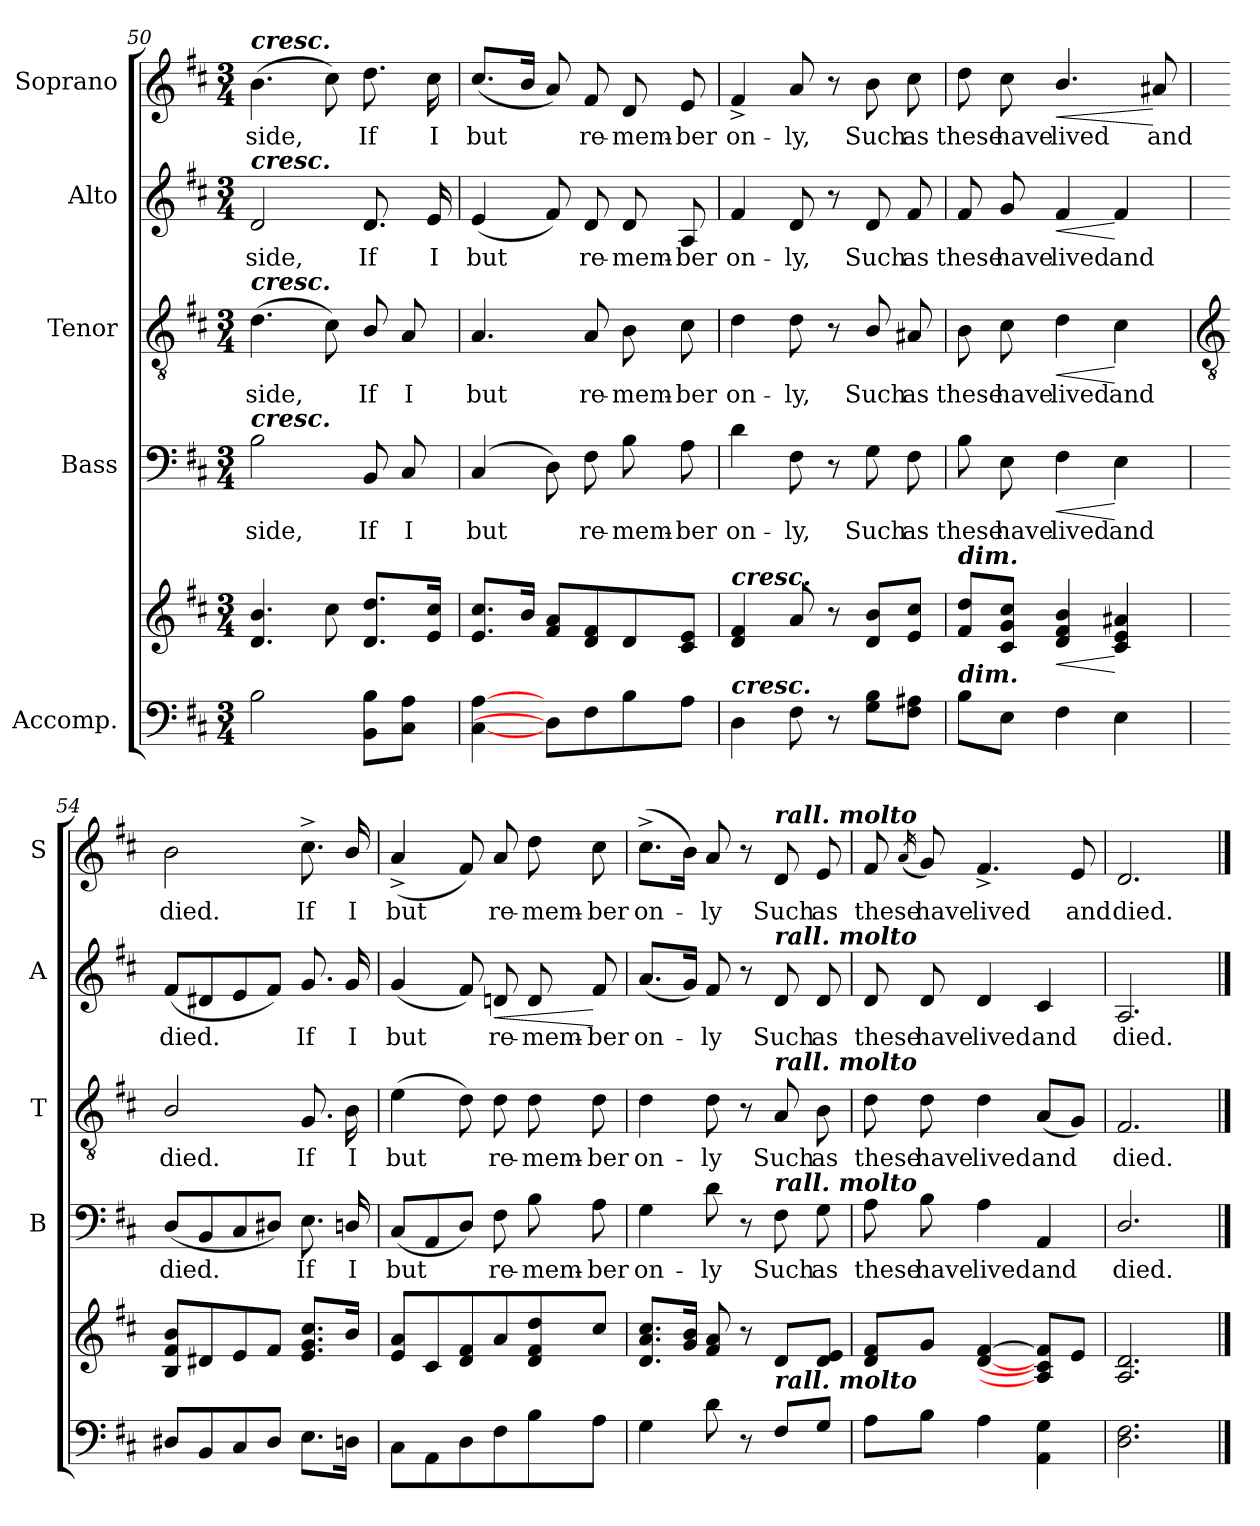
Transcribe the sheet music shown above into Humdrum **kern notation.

**kern	**kern	**dynam	**kern	**text	**dynam	**kern	**text	**dynam	**kern	**text	**dynam	**kern	**text	**dynam
*part5	*part5	*part5	*part4	*part4	*part4	*part3	*part3	*part3	*part2	*part2	*part2	*part1	*part1	*part1
*staff6	*staff5	*staff5/6	*staff4	*staff4	*staff4	*staff3	*staff3	*staff3	*staff2	*staff2	*staff2	*staff1	*staff1	*staff1
*I"Accomp.	*	*	*I"Bass	*	*	*I"Tenor	*	*	*I"Alto	*	*	*I"Soprano	*	*
*	*	*	*I'B	*	*	*I'T	*	*	*I'A	*	*	*I'S	*	*
*clefF4	*clefG2	*	*clefF4	*	*	*clefGv2	*	*	*clefG2	*	*	*clefG2	*	*
*k[f#c#]	*k[f#c#]	*	*k[f#c#]	*	*	*k[f#c#]	*	*	*k[f#c#]	*	*	*k[f#c#]	*	*
*D:	*D:	*	*D:	*	*	*D:	*	*	*D:	*	*	*D:	*	*
*M3/4	*M3/4	*	*M3/4	*	*	*M3/4	*	*	*M3/4	*	*	*M3/4	*	*
=50	=50	=50	=50	=50	=50	=50	=50	=50	=50	=50	=50	=50	=50	=50
!	!	!	!	!	!	!	!	!	!	!	!	!LO:TX:a:Bi:t=cresc.	!	!
!	!	!	!	!	!	!	!	!	!LO:TX:a:Bi:t=cresc.	!	!	!	!	!
!	!	!	!	!	!	!LO:TX:a:Bi:t=cresc.	!	!	!	!	!	!	!	!
!	!	!	!LO:TX:a:Bi:t=cresc.	!	!	!	!	!	!	!	!	!	!	!
!	!	!	!	!LO:LY:b	!	!	!LO:LY:b	!	!	!LO:LY:b	!	!	!LO:LY:b	!
2B	4.d 4.b	.	2B	-side,	.	(>4.d	-side,	.	2d	-side,	.	(>4.b	-side,	.
.	8cc#	.	.	.	.	8c#)	.	.	.	.	.	8cc#)	.	.
!	!	!	!	!LO:LY:b	!	!	!LO:LY:b	!	!	!LO:LY:b	!	!	!LO:LY:b	!
8BB 8BL	8.d 8.ddL	.	8BB	If	.	8B/	If	.	8.d	If	.	8.dd	If	.
!	!	!	!	!LO:LY:b	!	!	!LO:LY:b	!	!	!	!	!	!	!
8C# 8AJ	.	.	8C#	I	.	8A	I	.	.	.	.	.	.	.
!	!	!	!	!	!	!	!	!	!	!LO:LY:b	!	!	!LO:LY:b	!
.	16e 16cc#J	.	.	.	.	.	.	.	16e	I	.	16cc#	I	.
=51	=51	=51	=51	=51	=51	=51	=51	=51	=51	=51	=51	=51	=51	=51
!	!	!	!	!LO:LY:b	!	!	!LO:LY:b	!	!	!LO:LY:b	!	!	!LO:LY:b	!
[4C# [4A	8.e 8.cc#L	.	(<4C#	but	.	4.A	but	.	(<4e	but	.	(>8.cc#L	but	.
.	16b/J	.	.	.	.	.	.	.	.	.	.	16b/J	.	.
8DL]	8f# 8aL	.	8D)	.	.	.	.	.	8f#)	.	.	8a)	.	.
!	!	!	!	!LO:LY:b	!	!	!LO:LY:b	!	!	!LO:LY:b	!	!	!LO:LY:b	!
8F#	8d 8f#	.	8F#	re-	.	8A	re-	.	8d	re-	.	8f#	re-	.
!	!	!	!	!LO:LY:b	!	!	!LO:LY:b	!	!	!LO:LY:b	!	!	!LO:LY:b	!
8B	8d	.	8B	-mem-	.	8B	-mem-	.	8d	-mem-	.	8d	-mem-	.
!	!	!	!	!LO:LY:b	!	!	!LO:LY:b	!	!	!LO:LY:b	!	!	!LO:LY:b	!
8AJ	8c# 8eJ	.	8A	-ber	.	8c#	-ber	.	8A	-ber	.	8e	-ber	.
=52	=52	=52	=52	=52	=52	=52	=52	=52	=52	=52	=52	=52	=52	=52
!	!LO:TX:a:Bi:t=cresc.	!	!	!	!	!	!	!	!	!	!	!	!	!
!LO:TX:a:Bi:t=cresc.	!	!	!	!	!	!	!	!	!	!	!	!	!	!
!	!	!	!	!LO:LY:b	!	!	!LO:LY:b	!	!	!LO:LY:b	!	!	!LO:LY:b	!
4D	4d 4f#	.	4d	on-	.	4d	on-	.	4f#	on-	.	4f#^	on-	.
!	!	!	!	!LO:LY:b	!	!	!LO:LY:b	!	!	!LO:LY:b	!	!	!LO:LY:b	!
8F#	8a	.	8F#	-ly,	.	8d	-ly,	.	8d	-ly,	.	8a	-ly,	.
8r	8r	.	8r	.	.	8r	.	.	8r	.	.	8r	.	.
!	!	!	!	!LO:LY:b	!	!	!LO:LY:b	!	!	!LO:LY:b	!	!	!LO:LY:b	!
8G 8BL	8d 8bL	.	8G	Such	.	8B/	Such	.	8d	Such	.	8b	Such	.
!	!	!	!	!LO:LY:b	!	!	!LO:LY:b	!	!	!LO:LY:b	!	!	!LO:LY:b	!
8F# 8A#XJ	8e 8cc#J	.	8F#	as	.	8A#X	as	.	8f#	as	.	8cc#	as	.
=53	=53	=53	=53	=53	=53	=53	=53	=53	=53	=53	=53	=53	=53	=53
!	!LO:TX:a:Bi:t=dim.	!	!	!	!	!	!	!	!	!	!	!	!	!
!LO:TX:a:Bi:t=dim.	!	!	!	!	!	!	!	!	!	!	!	!	!	!
!	!	!	!	!LO:LY:b	!	!	!LO:LY:b	!	!	!LO:LY:b	!	!	!LO:LY:b	!
8BL	8f# 8ddL	.	8B	these	.	8B	these	.	8f#	these	.	8dd	these	.
!	!	!	!	!LO:LY:b	!	!	!LO:LY:b	!	!	!LO:LY:b	!	!	!LO:LY:b	!
8EJ	8c# 8g 8cc#J	.	8E	have	.	8c#	have	.	8g	have	.	8cc#	have	.
!	!	!LO:HP:b	!	!LO:LY:b	!LO:HP:b	!	!LO:LY:b	!LO:HP:b	!	!LO:LY:b	!LO:HP:b	!	!LO:LY:b	!LO:HP:b
4F#	4d/ 4f#/ 4b/	<	4F#	lived	<	4d	lived	<	4f#	lived	<	4.b/	lived	<
!	!	!	!	!LO:LY:b	!	!	!LO:LY:b	!	!	!LO:LY:b	!	!	!	!
4E	4c# 4e 4a#X	[	4E	and	[	4c#	and	[	4f#	and	[	.	.	.
!	!	!	!	!	!	!	!	!	!	!	!	!	!LO:LY:b	!
.	.	.	.	.	.	.	.	.	.	.	.	8a#X	and	[
!!LO:LB:g=z
=54	=54	=54	=54	=54	=54	=54	=54	=54	=54	=54	=54	=54	=54	=54
*	*	*	*	*	*	*clefGv2	*	*	*	*	*	*	*	*
!	!	!	!	!LO:LY:b	!	!	!LO:LY:b	!	!	!LO:LY:b	!	!	!LO:LY:b	!
8D#XL	8B 8f# 8bL	.	(<8DL	died.	.	2B/	died.	.	(<8f#L	died.	.	2b	died.	.
8BB	8d#X	.	8BB	.	.	.	.	.	8d#X	.	.	.	.	.
8C#	8e	.	8C#	.	.	.	.	.	8e	.	.	.	.	.
8D#J	8f#J	.	8D#XJ)	.	.	.	.	.	8f#J)	.	.	.	.	.
!	!	!	!	!LO:LY:b	!	!	!LO:LY:b	!	!	!LO:LY:b	!	!	!LO:LY:b	!
8.EL	8.e 8.g 8.cc#L	.	8.E	If	.	8.G	If	.	8.g	If	.	8.cc#^	If	.
!	!	!	!	!LO:LY:b	!	!	!LO:LY:b	!	!	!LO:LY:b	!	!	!LO:LY:b	!
16DnJ	16b/J	.	16Dn/	I	.	16B	I	.	16g	I	.	16b/	I	.
=55	=55	=55	=55	=55	=55	=55	=55	=55	=55	=55	=55	=55	=55	=55
!	!	!	!	!LO:LY:b	!	!	!LO:LY:b	!	!	!LO:LY:b	!	!	!LO:LY:b	!
8C#L	8e/ 8a/L	.	(<8C#L	but	.	(>4e	but	.	(<4g	but	.	(<4a^	but	.
8AA	8c#	.	8AA	.	.	.	.	.	.	.	.	.	.	.
8D	8d 8f#	.	8DJ)	.	.	8d)	.	.	8f#)	.	.	8f#)	.	.
!	!	!	!	!LO:LY:b	!	!	!LO:LY:b	!	!	!LO:LY:b	!LO:HP:b	!	!LO:LY:b	!
8F#	8a	.	8F#	re-	.	8d	re-	.	8dn	re-	<	8a	re-	.
!	!	!	!	!LO:LY:b	!	!	!LO:LY:b	!	!	!LO:LY:b	!	!	!LO:LY:b	!
8B	8d 8f# 8dd	.	8B	-mem-	.	8d	-mem-	.	8d	-mem-	.	8dd	-mem-	.
!	!	!	!	!LO:LY:b	!	!	!LO:LY:b	!	!	!LO:LY:b	!	!	!LO:LY:b	!
8AJ	8cc#J	.	8A	-ber	.	8d	-ber	.	8f#	-ber	[	8cc#	-ber	.
=56	=56	=56	=56	=56	=56	=56	=56	=56	=56	=56	=56	=56	=56	=56
!	!	!	!	!LO:LY:b	!	!	!LO:LY:b	!	!	!LO:LY:b	!	!	!LO:LY:b	!
4G	8.d 8.a 8.cc#L	.	4G	on-	.	4d	on-	.	(<8.aL	on-	.	(>8.cc#^L	on-	.
.	16g 16bJ	.	.	.	.	.	.	.	16gJ)	.	.	16bJ)	.	.
!	!	!	!	!LO:LY:b	!	!	!LO:LY:b	!	!	!LO:LY:b	!	!	!LO:LY:b	!
8d	8f# 8a	.	8d	-ly	.	8d	-ly	.	8f#	ly	.	8a	ly	.
8r	8r	.	8r	.	.	8r	.	.	8r	.	.	8r	.	.
!	!	!	!	!	!	!	!	!	!	!	!	!LO:TX:a:Bi:t=rall. molto	!	!
!	!	!	!	!	!	!	!	!	!LO:TX:a:Bi:t=rall. molto	!	!	!	!	!
!	!	!	!	!	!	!LO:TX:a:Bi:t=rall. molto	!	!	!	!	!	!	!	!
!	!	!	!LO:TX:a:Bi:t=rall. molto	!	!	!	!	!	!	!	!	!	!	!
!LO:TX:a:Bi:t=rall. molto	!	!	!	!	!	!	!	!	!	!	!	!	!	!
!	!	!	!	!LO:LY:b	!	!	!LO:LY:b	!	!	!LO:LY:b	!	!	!LO:LY:b	!
8F#\L	8dL	.	8F#	Such	.	8A	Such	.	8d	Such	.	8d	Such	.
!	!	!	!	!LO:LY:b	!	!	!LO:LY:b	!	!	!LO:LY:b	!	!	!LO:LY:b	!
8G/J	8d 8eJ	.	8G	as	.	8B	as	.	8d	as	.	8e	as	.
=57	=57	=57	=57	=57	=57	=57	=57	=57	=57	=57	=57	=57	=57	=57
!	!	!	!	!LO:LY:b	!	!	!LO:LY:b	!	!	!LO:LY:b	!	!	!LO:LY:b	!
8AL	8d 8f#L	.	8A	these	.	8d	these	.	8d	these	.	8f#	these	.
.	.	.	.	.	.	.	.	.	.	.	.	(<16qa	.	.
!	!	!	!	!LO:LY:b	!	!	!LO:LY:b	!	!	!LO:LY:b	!	!	!LO:LY:b	!
8BJ	8gJ	.	8B	have	.	8d	have	.	8d	have	.	8g)	have	.
!	!	!	!	!LO:LY:b	!	!	!LO:LY:b	!	!	!LO:LY:b	!	!	!LO:LY:b	!
4A	[4d [4f#	.	4A	lived	.	4d	lived	.	4d	lived	.	4.f#^	lived	.
!	!	!	!	!LO:LY:b	!	!	!LO:LY:b	!	!	!LO:LY:b	!	!	!	!
4AA 4G	8A] 8c#] 8f#]L	.	4AA	and	.	(<8AL	and	.	4c#	and	.	.	.	.
!	!	!	!	!	!	!	!	!	!	!	!	!	!LO:LY:b	!
.	8eJ	.	.	.	.	8GJ)	.	.	.	.	.	8e	and	.
=58	=58	=58	=58	=58	=58	=58	=58	=58	=58	=58	=58	=58	=58	=58
!	!	!	!	!LO:LY:b	!	!	!LO:LY:b	!	!	!LO:LY:b	!	!	!LO:LY:b	!
2.D\ 2.F#\	2.A 2.d	.	2.D/	died.	.	2.F#	died.	.	2.A	died.	.	2.d	died.	.
==	==	==	==	==	==	==	==	==	==	==	==	==	==	==
*-	*-	*-	*-	*-	*-	*-	*-	*-	*-	*-	*-	*-	*-	*-
